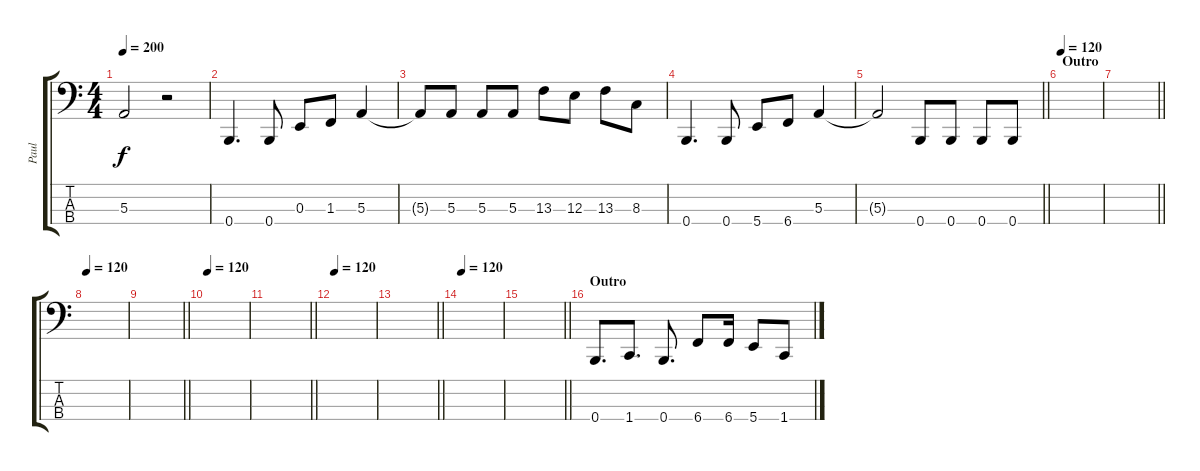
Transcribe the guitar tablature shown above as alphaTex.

\track ("Paul" "Paul") {instrument electricbasspick}
\staff {score tabs}
\tuning (Db1 Ab1 E1 B0) {hide}
\ts (4 4)
\tempo 200
\clef f4
\ks c
5.3{t}.2{dy f} r.2 |
0.4.4{d} 0.4.8 0.3.8 1.3.8 5.3.4 |
5.3{t}.8 5.3.8 5.3.8 5.3.8 13.3.8 12.3.8 13.3.8 8.3.8 |
0.4.4{d} 0.4.8 5.4.8 6.4.8 5.3.4 |
\barLineRight lightlight
5.3{t}.2 0.4.8 0.4.8 0.4.8 0.4.8 |
\section ("" "Outro")
\tempo 120
|
\barLineRight lightlight
|
\tempo 120
|
\barLineRight lightlight
|
\tempo 120
|
\barLineRight lightlight
|
\tempo 120
|
\barLineRight lightlight
|
\tempo 120
|
\barLineRight lightlight
|
\section ("" "Outro")
0.4.8{d} 1.4.8{d} 0.4.8{d} 6.4.8 6.4.16 5.4.8 1.4.8
